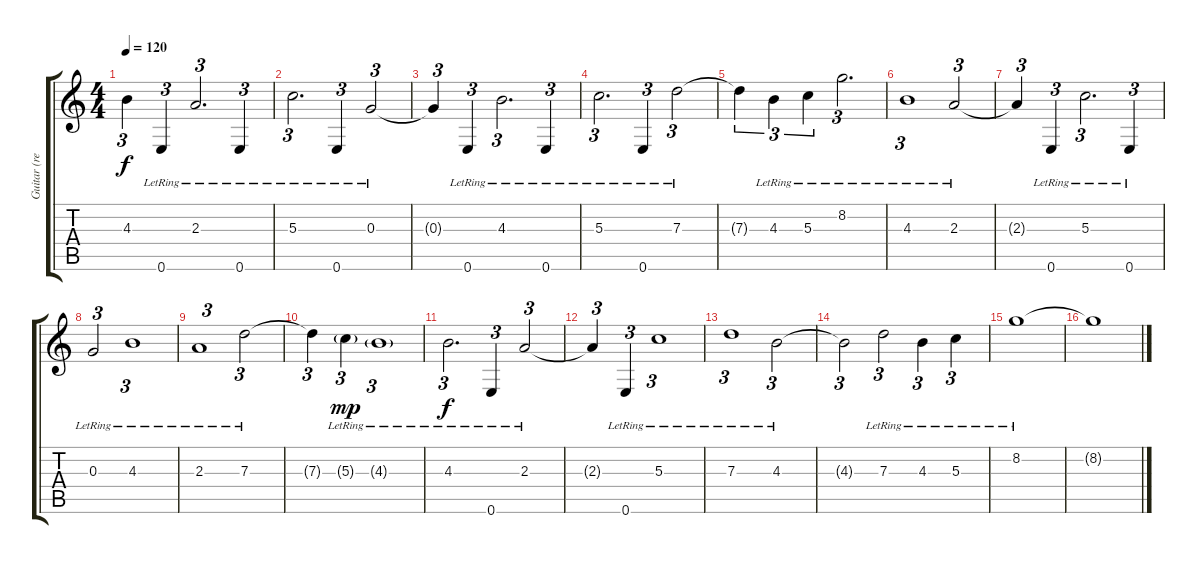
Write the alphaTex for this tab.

\track ("Guitar (reverb)" "Guitar (re") {instrument acousticguitarsteel}
\staff {score tabs}
\tuning (E4 B3 G3 D3 A2 E2) {hide}
\ts (4 4)
\tempo 120
\clef g2
\ks c
4.3{t}.4{tu (3 2) dy f} 0.6{lr}.4{tu (3 2)} 2.3{lr}.2{d tu (3 2)} 0.6{lr}.4{tu (3 2)} |
5.3{lr}.2{d tu (3 2)} 0.6{lr}.4{tu (3 2)} 0.3{lr}.2{tu (3 2)} |
0.3{t}.4{tu (3 2)} 0.6{lr}.4{tu (3 2)} 4.3{lr}.2{d tu (3 2)} 0.6{lr}.4{tu (3 2)} |
5.3{lr}.2{d tu (3 2)} 0.6{lr}.4{tu (3 2)} 7.3{lr}.2{tu (3 2)} |
7.3{t}.4{tu (3 2)} 4.3{lr}.4{tu (3 2)} 5.3{lr}.4{tu (3 2)} 8.2{lr}.2{d tu (3 2)} |
4.3{lr}.1{tu (3 2)} 2.3{lr}.2{tu (3 2)} |
2.3{t}.4{tu (3 2)} 0.6{lr}.4{tu (3 2)} 5.3{lr}.2{d tu (3 2)} 0.6{lr}.4{tu (3 2)} |
0.3{lr}.2{tu (3 2)} 4.3{lr}.1{tu (3 2)} |
2.3{lr}.1{tu (3 2)} 7.3{lr}.2{tu (3 2)} |
7.3{t}.4{tu (3 2)} 5.3{g lr}.4{tu (3 2) dy mp} 4.3{g lr}.1{tu (3 2)} |
4.3{lr}.2{d tu (3 2) dy f} 0.6{lr}.4{tu (3 2)} 2.3{lr}.2{tu (3 2)} |
2.3{t}.4{tu (3 2)} 0.6{lr}.4{tu (3 2)} 5.3{lr}.1{tu (3 2)} |
7.3{lr}.1{tu (3 2)} 4.3{lr}.2{tu (3 2)} |
4.3{t}.2{tu (3 2)} 7.3{lr}.2{tu (3 2)} 4.3{lr}.4{tu (3 2)} 5.3{lr}.4{tu (3 2)} |
8.2{lr}.1 |
8.2{t}.1
